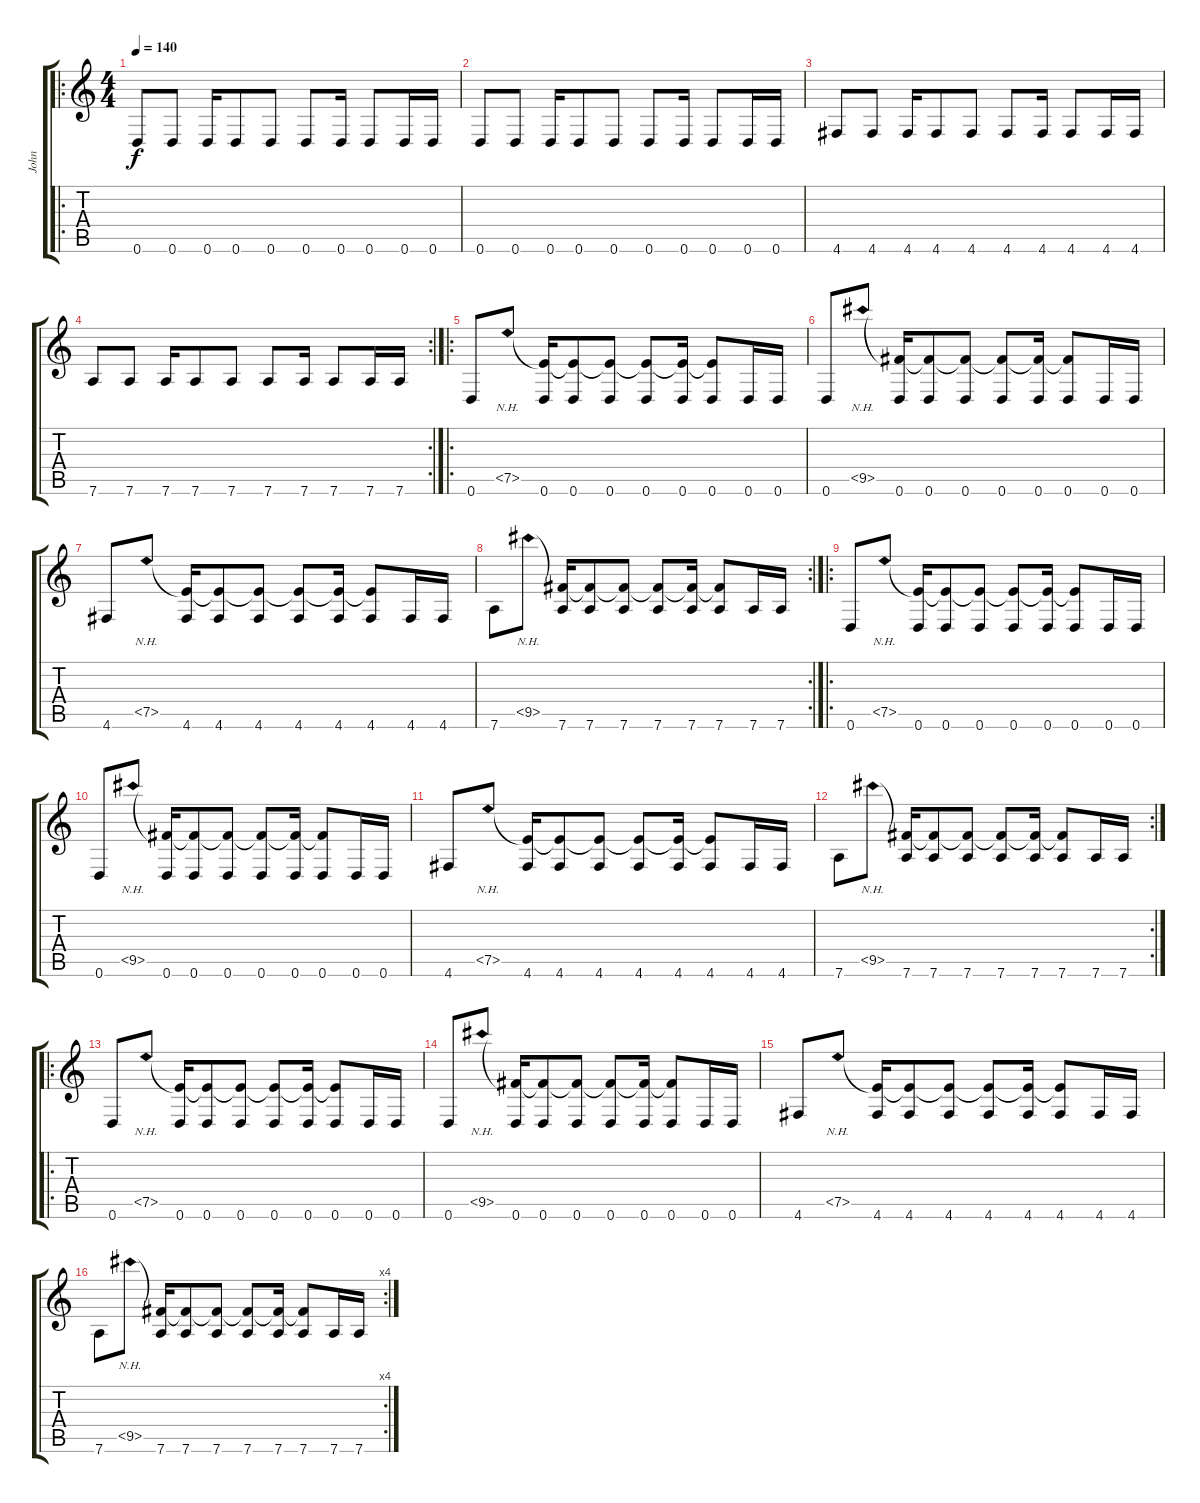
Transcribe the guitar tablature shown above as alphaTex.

\track ("John" "John") {instrument distortionguitar}
\staff {score tabs}
\tuning (E4 B3 G3 D3 A2 D2) {hide}
\ro
\ts (4 4)
\tempo 140
\clef g2
\ks c
0.6.8{dy f instrument distortionguitar} 0.6.8 0.6.16 0.6.8 0.6.8 0.6.8 0.6.16 0.6.8 0.6.16 0.6.16 |
0.6.8 0.6.8 0.6.16 0.6.8 0.6.8 0.6.8 0.6.16 0.6.8 0.6.16 0.6.16 |
4.6.8 4.6.8 4.6.16 4.6.8 4.6.8 4.6.8 4.6.16 4.6.8 4.6.16 4.6.16 |
\rc 2
7.6.8 7.6.8 7.6.16 7.6.8 7.6.8 7.6.8 7.6.16 7.6.8 7.6.16 7.6.16 |
\ro
0.6.8 7.5{nh}.8 (7.5{t} 0.6).16 (7.5{t} 0.6).8 (7.5{t} 0.6).8 (7.5{t} 0.6).8 (7.5{t} 0.6).16 (7.5{t} 0.6).8 0.6.16 0.6.16 |
0.6.8 9.5{nh}.8 (9.5{t} 0.6).16 (9.5{t} 0.6).8 (9.5{t} 0.6).8 (9.5{t} 0.6).8 (9.5{t} 0.6).16 (9.5{t} 0.6).8 0.6.16 0.6.16 |
4.6.8 7.5{nh}.8 (7.5{t} 4.6).16 (7.5{t} 4.6).8 (7.5{t} 4.6).8 (7.5{t} 4.6).8 (7.5{t} 4.6).16 (7.5{t} 4.6).8 4.6.16 4.6.16 |
\rc 2
7.6.8 9.5{nh}.8 (9.5{t} 7.6).16 (9.5{t} 7.6).8 (9.5{t} 7.6).8 (9.5{t} 7.6).8 (9.5{t} 7.6).16 (9.5{t} 7.6).8 7.6.16 7.6.16 |
\ro
0.6.8 7.5{nh}.8 (7.5{t} 0.6).16 (7.5{t} 0.6).8 (7.5{t} 0.6).8 (7.5{t} 0.6).8 (7.5{t} 0.6).16 (7.5{t} 0.6).8 0.6.16 0.6.16 |
0.6.8 9.5{nh}.8 (9.5{t} 0.6).16 (9.5{t} 0.6).8 (9.5{t} 0.6).8 (9.5{t} 0.6).8 (9.5{t} 0.6).16 (9.5{t} 0.6).8 0.6.16 0.6.16 |
4.6.8 7.5{nh}.8 (7.5{t} 4.6).16 (7.5{t} 4.6).8 (7.5{t} 4.6).8 (7.5{t} 4.6).8 (7.5{t} 4.6).16 (7.5{t} 4.6).8 4.6.16 4.6.16 |
\rc 2
7.6.8 9.5{nh}.8 (9.5{t} 7.6).16 (9.5{t} 7.6).8 (9.5{t} 7.6).8 (9.5{t} 7.6).8 (9.5{t} 7.6).16 (9.5{t} 7.6).8 7.6.16 7.6.16 |
\ro
0.6.8 7.5{nh}.8 (7.5{t} 0.6).16 (7.5{t} 0.6).8 (7.5{t} 0.6).8 (7.5{t} 0.6).8 (7.5{t} 0.6).16 (7.5{t} 0.6).8 0.6.16 0.6.16 |
0.6.8 9.5{nh}.8 (9.5{t} 0.6).16 (9.5{t} 0.6).8 (9.5{t} 0.6).8 (9.5{t} 0.6).8 (9.5{t} 0.6).16 (9.5{t} 0.6).8 0.6.16 0.6.16 |
4.6.8 7.5{nh}.8 (7.5{t} 4.6).16 (7.5{t} 4.6).8 (7.5{t} 4.6).8 (7.5{t} 4.6).8 (7.5{t} 4.6).16 (7.5{t} 4.6).8 4.6.16 4.6.16 |
\rc 4
7.6.8 9.5{nh}.8 (9.5{t} 7.6).16 (9.5{t} 7.6).8 (9.5{t} 7.6).8 (9.5{t} 7.6).8 (9.5{t} 7.6).16 (9.5{t} 7.6).8 7.6.16 7.6.16
